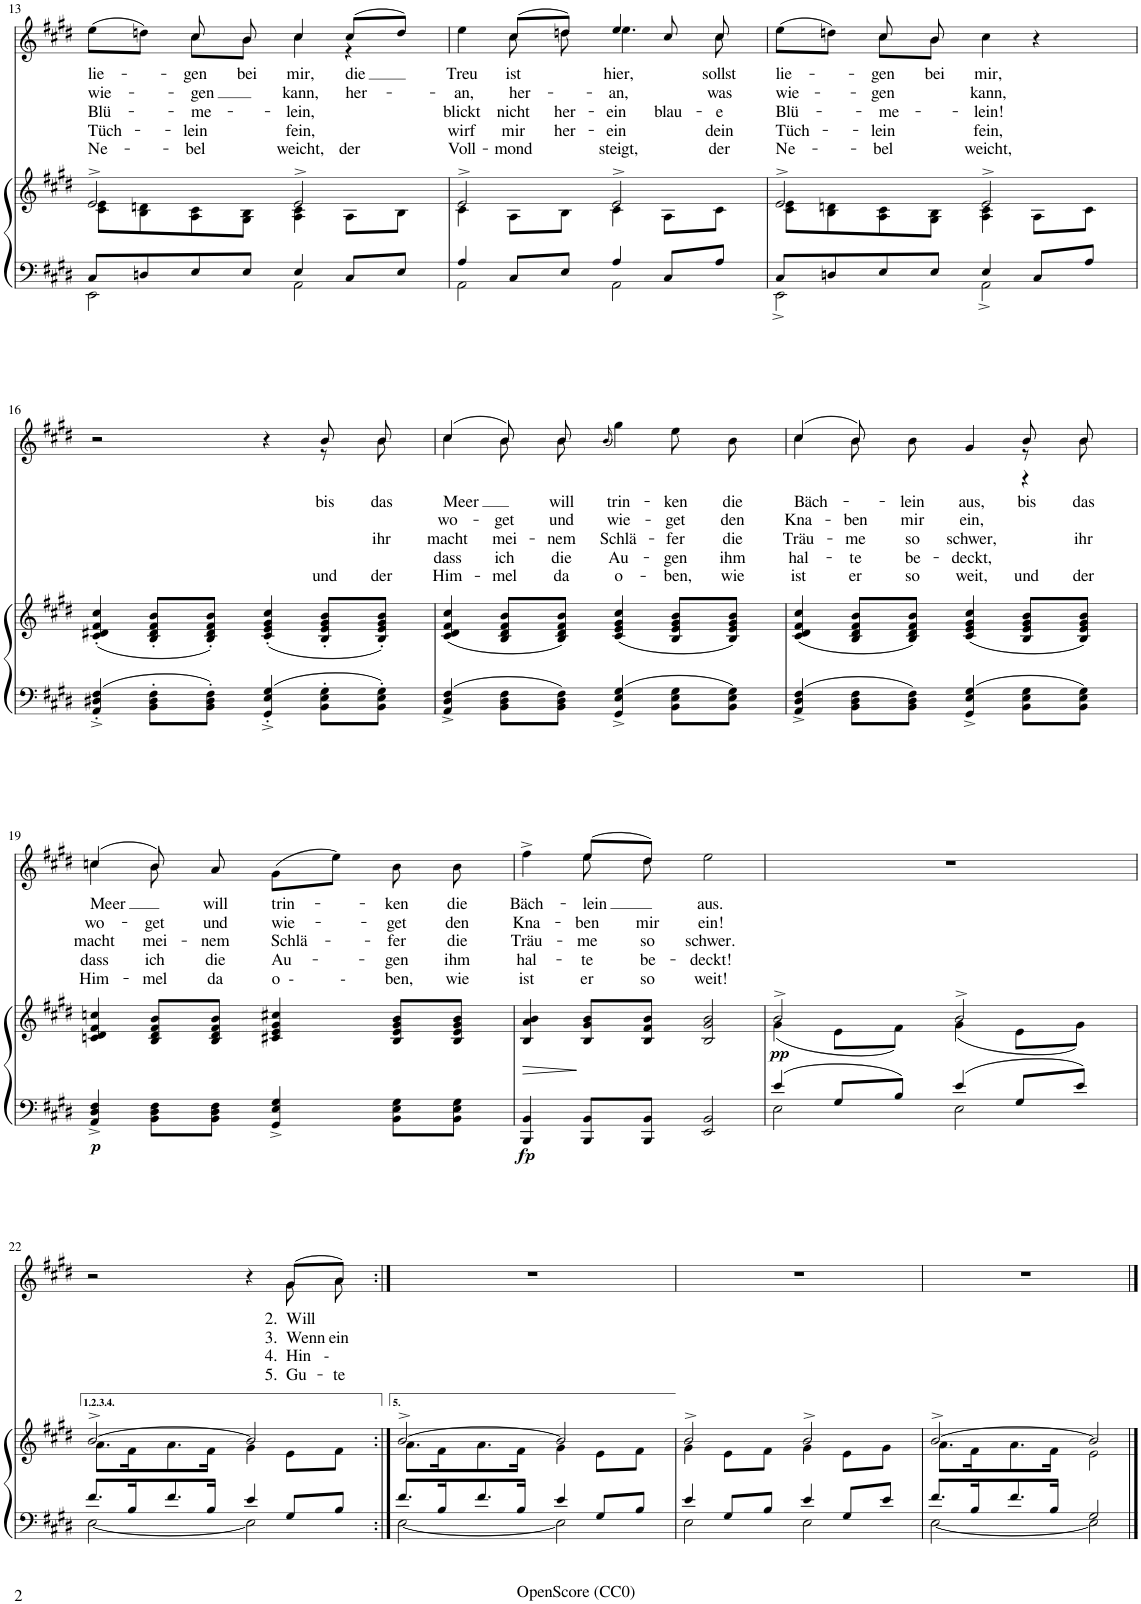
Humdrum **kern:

**kern	**kern	**dynam	**kern	**text	**text	**text	**text	**text
*part2	*part2	*part2	*part1	*part1	*part1	*part1	*part1	*part1
*staff3	*staff2	*staff2/3	*staff1	*staff1	*staff1	*staff1	*staff1	*staff1
*I"Pianoforte	*	*	*I"Singstimme Voice	*	*	*	*	*
*I'Pno	*	*	*	*	*	*	*	*
!!LO:PB:g=z
*clefF4	*clefG2	*	*clefG2	*	*	*	*	*
*k[f#c#g#d#]	*k[f#c#g#d#]	*	*k[f#c#g#d#]	*	*	*	*	*
*M2/2	*M2/2	*	*M2/2	*	*	*	*	*
*met(c|)	*met(c|)	*	*met(c|)	*	*	*	*	*
=13	=13	=13	=13	=13	=13	=13	=13	=13
*^	*^	*	*	*	*	*	*	*
!	!	!	!	!	!	!LO:LY:b	!LO:LY:b	!LO:LY:b	!LO:LY:b	!LO:LY:b
*	*	*	*	*	*^	*	*	*	*	*
8C#/L	2EE\	2e^/	8c#\ 8e\L	.	(8ee\L	4ryy	lie-	wie-	Blü-	Tüch-	Ne-
8Dn/	.	.	8B\ 8dn\	.	8ddn\J)	.	.	.	.	.	.
!	!	!	!	!	!	!	!LO:LY:b	!LO:LY:b	!LO:LY:b	!LO:LY:b	!LO:LY:b
8E/	.	.	8A\ 8c#\	.	8cc#/	8cc#\L	-gen	-gen	-me-	-lein	-bel
!	!	!	!	!	!	!	!LO:LY:b	!	!	!	!
8E/J	.	.	8G#\ 8B\J	.	8b/	8b\J	bei	.	.	.	.
!	!	!	!	!	!	!	!LO:LY:b	!LO:LY:b	!LO:LY:b	!LO:LY:b	!LO:LY:b
4E/	2AA\	2e^/	4A\ 4c#\	.	4cc#/	4cc#\	mir,	kann,	-lein,	fein,	weicht,
!	!	!	!	!	!	!	!LO:LY:b	!LO:LY:b	!	!	!LO:LY:b
8C#/L	.	.	8A\L	.	(8cc#/L	4r	die	her-	.	.	der
8E/J	.	.	8B\J	.	8dd/J)	.	.	.	.	.	.
=14	=14	=14	=14	=14	=14	=14	=14	=14	=14	=14	=14
!	!	!	!	!	!	!	!LO:LY:b	!LO:LY:b	!LO:LY:b	!LO:LY:b	!LO:LY:b
4A/	2AA\	2e^/	4c#\	.	4ee\	4ryy	Treu	-an,	blickt	wirf	Voll-
!	!	!	!	!	!	!	!LO:LY:b	!LO:LY:b	!LO:LY:b	!LO:LY:b	!LO:LY:b
8C#/L	.	.	8A\L	.	(8cc#/L	8cc#\	ist	her-	nicht	mir	-mond
!	!	!	!	!	!	!	!	!	!LO:LY:b	!LO:LY:b	!
8E/J	.	.	8B\J	.	8ddn/J)	8dd\	.	.	her-	her-	.
!	!	!	!	!	!	!	!LO:LY:b	!LO:LY:b	!LO:LY:b	!LO:LY:b	!LO:LY:b
4A/	2AA\	2e^/	4c#\	.	4ee/	4.ee\	hier,	-an,	-ein	-ein	steigt,
!	!	!	!	!	!	!	!	!	!LO:LY:b	!	!
8C#/L	.	.	8A\L	.	8cc#/	.	.	.	blau-	.	.
!	!	!	!	!	!	!	!LO:LY:b	!LO:LY:b	!LO:LY:b	!LO:LY:b	!LO:LY:b
8A/J	.	.	8c#\J	.	8cc#/	8cc#\	sollst	was	-e	dein	der
=15	=15	=15	=15	=15	=15	=15	=15	=15	=15	=15	=15
!	!	!	!	!	!	!	!LO:LY:b	!LO:LY:b	!LO:LY:b	!LO:LY:b	!LO:LY:b
8C#/L	2EE^\	2e^/	8c#\ 8e\L	.	(8ee\L	4ryy	lie-	wie-	Blü-	Tüch-	Ne-
8Dn/	.	.	8B\ 8dn\	.	8ddn\J)	.	.	.	.	.	.
!	!	!	!	!	!	!	!LO:LY:b	!LO:LY:b	!LO:LY:b	!LO:LY:b	!LO:LY:b
8E/	.	.	8A\ 8c#\	.	8cc#/	8cc#\L	-gen	-gen	-me-	-lein	-bel
!	!	!	!	!	!	!	!LO:LY:b	!	!	!	!
8E/J	.	.	8G#\ 8B\J	.	8b/	8b\J	bei	.	.	.	.
!	!	!	!	!	!	!	!LO:LY:b	!LO:LY:b	!LO:LY:b	!LO:LY:b	!LO:LY:b
4E/	2AA^\	2e^/	4A\ 4c#\	.	4cc#\	4ryy	mir,	kann,	-lein!	fein,	weicht,
8C#/L	.	.	8A\L	.	4r	4ryy	.	.	.	.	.
8A/J	.	.	8c#\J	.	.	.	.	.	.	.	.
*v	*v	*	*	*	*	*	*	*	*	*	*
*	*v	*v	*	*	*	*	*	*	*	*
!!LO:LB:g=z	!!
=16	=16	=16	=16	=16	=16	=16	=16	=16	=16
4AA/'^ 4D#X/'^ 4F#/'^	(4c#/' 4d#X/' 4f#/' 4cc#/'	.	2r	2ryy	.	.	.	.	.
8BB\' 8D#\' 8F#\'L	8B/' 8d#/' 8f#/' 8b/'L	.	.	.	.	.	.	.	.
8BB\' 8D#\' 8F#\'J	8B/' 8d#/' 8f#/' 8b/'J)	.	.	.	.	.	.	.	.
4GG#/'^ 4E/'^ 4G#/'^	(4c#/' 4e/' 4g#/' 4cc#/'	.	4r	4ryy	.	.	.	.	.
!	!	!	!	!	!LO:LY:b	!	!	!	!LO:LY:b
8BB\' 8E\' 8G#\'L	8B/' 8e/' 8g#/' 8b/'L	.	8b/	8r	bis	.	.	.	und
!	!	!	!	!	!LO:LY:b	!	!LO:LY:b	!	!LO:LY:b
8BB\' 8E\' 8G#\'J	8B/' 8e/' 8g#/' 8b/'J)	.	8b/	8b\	das	.	ihr	.	der
=17	=17	=17	=17	=17	=17	=17	=17	=17	=17
!	!	!	!	!	!LO:LY:b	!LO:LY:b	!LO:LY:b	!LO:LY:b	!LO:LY:b
4AA/^ 4D#/^ 4F#/^	(4c#/ 4d#/ 4f#/ 4cc#/	.	(4cc#/	4cc#\	Meer	wo-	macht	dass	Him-
!	!	!	!	!	!	!LO:LY:b	!LO:LY:b	!LO:LY:b	!LO:LY:b
8BB\ 8D#\ 8F#\L	8B/ 8d#/ 8f#/ 8b/L	.	8b/)	8b\	.	-get	mei-	ich	-mel
!	!	!	!	!	!LO:LY:b	!LO:LY:b	!LO:LY:b	!LO:LY:b	!LO:LY:b
8BB\ 8D#\ 8F#\J	8B/ 8d#/ 8f#/ 8b/J)	.	8b/	8b\	will	und	-nem	die	da
.	.	.	(16qb/	.	.	.	.	.	.
!	!	!	!	!	!LO:LY:b	!LO:LY:b	!LO:LY:b	!LO:LY:b	!LO:LY:b
4GG#/^ 4E/^ 4G#/^	(4c#/ 4e/ 4g#/ 4cc#/	.	4gg#\)	2ryy	trin-	wie-	Schlä-	Au-	o-
!	!	!	!	!	!LO:LY:b	!LO:LY:b	!LO:LY:b	!LO:LY:b	!LO:LY:b
8BB\ 8E\ 8G#\L	8B/ 8e/ 8g#/ 8b/L	.	8ee\	.	-ken	-get	-fer	-gen	-ben,
!	!	!	!	!	!LO:LY:b	!LO:LY:b	!LO:LY:b	!LO:LY:b	!LO:LY:b
8BB\ 8E\ 8G#\J	8B/ 8e/ 8g#/ 8b/J)	.	8b\	.	die	den	die	ihm	wie
*	*	*	*v	*v	*	*	*	*	*
=18	=18	=18	=18	=18	=18	=18	=18	=18
!	!	!	!	!LO:LY:b	!LO:LY:b	!LO:LY:b	!LO:LY:b	!LO:LY:b
*	*	*	*^	*	*	*	*	*
*	*	*	*	*^	*	*	*	*	*
4AA/^ 4D#/^ 4F#/^	(4c#/ 4d#/ 4f#/ 4cc#/	.	(4cc#/	4cc#\	2.ryy	Bäch-	Kna-	Träu-	hal-	ist
!	!	!	!	!	!	!	!LO:LY:b	!LO:LY:b	!LO:LY:b	!LO:LY:b
8BB\ 8D#\ 8F#\L	8B/ 8d#/ 8f#/ 8b/L	.	8b/)	8b\	.	.	-ben	-me	-te	er
!	!	!	!	!	!	!LO:LY:b	!LO:LY:b	!LO:LY:b	!LO:LY:b	!LO:LY:b
8BB\ 8D#\ 8F#\J	8B/ 8d#/ 8f#/ 8b/J)	.	8b\	8ryy	.	-lein	mir	so	be-	so
!	!	!	!	!	!	!LO:LY:b	!LO:LY:b	!LO:LY:b	!LO:LY:b	!LO:LY:b
4GG#/^ 4E/^ 4G#/^	(4c#/ 4e/ 4g#/ 4cc#/	.	4g#/	4ryy	.	aus,	ein,	schwer,	-deckt,	weit,
!	!	!	!	!	!	!LO:LY:b	!	!	!	!LO:LY:b
8BB\ 8E\ 8G#\L	8B/ 8e/ 8g#/ 8b/L	.	8b/	8r	4r	bis	.	.	.	und
!	!	!	!	!	!	!LO:LY:b	!	!LO:LY:b	!	!LO:LY:b
8BB\ 8E\ 8G#\J	8B/ 8e/ 8g#/ 8b/J)	.	8b/	8b\	.	das	.	ihr	.	der
*	*	*	*	*v	*v	*	*	*	*	*
!!LO:LB:g=z
=19	=19	=19	=19	=19	=19	=19	=19	=19	=19
!	!	!LO:DY:b=2	!	!	!LO:LY:b	!LO:LY:b	!LO:LY:b	!LO:LY:b	!LO:LY:b
4AA/^ 4D#/^ 4F#/^	4cn/ 4d#/ 4f#/ 4ccn/	p	(4ccn/	4cc\	Meer	wo-	macht	dass	Him-
!	!	!	!	!	!	!LO:LY:b	!LO:LY:b	!LO:LY:b	!LO:LY:b
8BB\ 8D#\ 8F#\L	8B/ 8d#/ 8f#/ 8b/L	.	8b/)	8b\	.	-get	mei-	ich	-mel
!	!	!	!	!	!LO:LY:b	!LO:LY:b	!LO:LY:b	!LO:LY:b	!LO:LY:b
8BB\ 8D#\ 8F#\J	8B/ 8d#/ 8f#/ 8b/J	.	8a/	2ryy	will	und	-nem	die	da
!	!	!	!	!	!LO:LY:b	!LO:LY:b	!LO:LY:b	!LO:LY:b	!LO:LY:b
4GG#/^ 4E/^ 4G#/^	4c#X/ 4e/ 4g#/ 4cc#X/	.	(8g#\L	.	trin-	wie-	Schlä-	Au-	o -
!	!	!	!	!	!	!	!	!	!LO:LY:b
.	.	.	8ee\J)	.	.	.	.	.	-
!	!	!	!	!	!LO:LY:b	!LO:LY:b	!LO:LY:b	!LO:LY:b	!LO:LY:b
8BB\ 8E\ 8G#\L	8B/ 8e/ 8g#/ 8b/L	.	8b\	.	-ken	-get	-fer	-gen	ben,
!	!	!	!	!	!LO:LY:b	!LO:LY:b	!LO:LY:b	!LO:LY:b	!LO:LY:b
8BB\ 8E\ 8G#\J	8B/ 8e/ 8g#/ 8b/J	.	8b\	8ryy	die	den	die	ihm	wie
=20	=20	=20	=20	=20	=20	=20	=20	=20	=20
!	!	!LO:HP:b	!	!	!LO:LY:b	!LO:LY:b	!LO:LY:b	!LO:LY:b	!LO:LY:b
!	!	!LO:DY:n=1:b=2	!	!	!	!	!	!	!
4BBB/ 4BB/	4B/ 4a/ 4b/	> fp	4ff#^\	4ryy	Bäch-	Kna-	Träu-	hal-	ist
!	!	!	!	!	!LO:LY:b	!LO:LY:b	!LO:LY:b	!LO:LY:b	!LO:LY:b
8BBB/ 8BB/L	8B/ 8g#/ 8b/L	]	(8ee/L	8ee\	-lein	-ben	-me	-te	er
!	!	!	!	!	!	!LO:LY:b	!LO:LY:b	!LO:LY:b	!LO:LY:b
8BBB/ 8BB/J	8B/ 8f#/ 8b/J	.	8dd#/J)	8dd#\	.	mir	so	be-	so
!	!	!	!	!	!LO:LY:b	!LO:LY:b	!LO:LY:b	!LO:LY:b	!LO:LY:b
2EE/ 2BB/	2B/ 2g#/ 2b/	.	2ee\	2ryy	aus.	ein!	schwer.	-deckt!	weit!
=21	=21	=21	=21	=21	=21	=21	=21	=21	=21
*^	*^	*	*	*	*	*	*	*	*
!	!	!	!	!LO:DY:b	!	!	!	!	!	!	!
*	*	*	*	*	*v	*v	*	*	*	*	*
4e/	2E\	2b^/	(4g#\	pp	1r	.	.	.	.	.
8G#/L	.	.	8e\L	.	.	.	.	.	.	.
8B/J	.	.	8f#\J)	.	.	.	.	.	.	.
4e/	2E\	2b^/	(4g#\	.	.	.	.	.	.	.
8G#/L	.	.	8e\L	.	.	.	.	.	.	.
8e/J	.	.	8g#\J)	.	.	.	.	.	.	.
!!LO:LB:g=z
=22	=22	=22	=22	=22	=22	=22	=22	=22	=22	=22
*	*	*	*	*	*^	*	*	*	*	*
8.f#/L	[2E\	[2b^/	8.a\L	.	2r	2ryy	.	.	.	.	.
16B/K	.	.	16f#\K	.	.	.	.	.	.	.	.
8.f#/	.	.	8.a\	.	.	.	.	.	.	.	.
16B/Jk	.	.	16f#\Jk	.	.	.	.	.	.	.	.
4e/	2E\]	2b/]	4g#\	.	4r	4ryy	.	.	.	.	.
!	!	!	!	!	!	!	!LO:LY:b	!LO:LY:b	!LO:LY:b	!LO:LY:b	!
8G#/L	.	.	8e\L	.	(8g#/L	8g#\	2. Will	3. Wenn	4. Hin -	5. Gu-	.
!	!	!	!	!	!	!	!	!LO:LY:b	!	!LO:LY:b	!
8B/J	.	.	8f#\J	.	8a/J)	8a\	.	ein	.	-te	.
*	*	*	*	*	*v	*v	*	*	*	*	*
=23:|!	=23:|!	=23:|!	=23:|!	=23:|!	=23:|!	=23:|!	=23:|!	=23:|!	=23:|!	=23:|!
8.f#/L	[2E\	[2b^/	8.a\L	.	1r	.	.	.	.	.
16B/K	.	.	16f#\K	.	.	.	.	.	.	.
8.f#/	.	.	8.a\	.	.	.	.	.	.	.
16B/Jk	.	.	16f#\Jk	.	.	.	.	.	.	.
4e/	2E\]	2b/]	4g#\	.	.	.	.	.	.	.
8G#/L	.	.	8e\L	.	.	.	.	.	.	.
8B/J	.	.	8f#\J	.	.	.	.	.	.	.
=24	=24	=24	=24	=24	=24	=24	=24	=24	=24	=24
4e/	2E\	2b^/	4g#\	.	1r	.	.	.	.	.
8G#/L	.	.	8e\L	.	.	.	.	.	.	.
8B/J	.	.	8f#\J	.	.	.	.	.	.	.
4e/	2E\	2b^/	4g#\	.	.	.	.	.	.	.
8G#/L	.	.	8e\L	.	.	.	.	.	.	.
8e/J	.	.	8g#\J	.	.	.	.	.	.	.
=25	=25	=25	=25	=25	=25	=25	=25	=25	=25	=25
8.f#/L	[2E\	[2b^/	8.a\L	.	1r	.	.	.	.	.
16B/K	.	.	16f#\K	.	.	.	.	.	.	.
8.f#/	.	.	8.a\	.	.	.	.	.	.	.
16B/Jk	.	.	16f#\Jk	.	.	.	.	.	.	.
2G#/	2E\]	2b/]	2e\	.	.	.	.	.	.	.
*v	*v	*	*	*	*	*	*	*	*	*
*	*v	*v	*	*	*	*	*	*	*
==	==	==	==	==	==	==	==	==
*-	*-	*-	*-	*-	*-	*-	*-	*-
